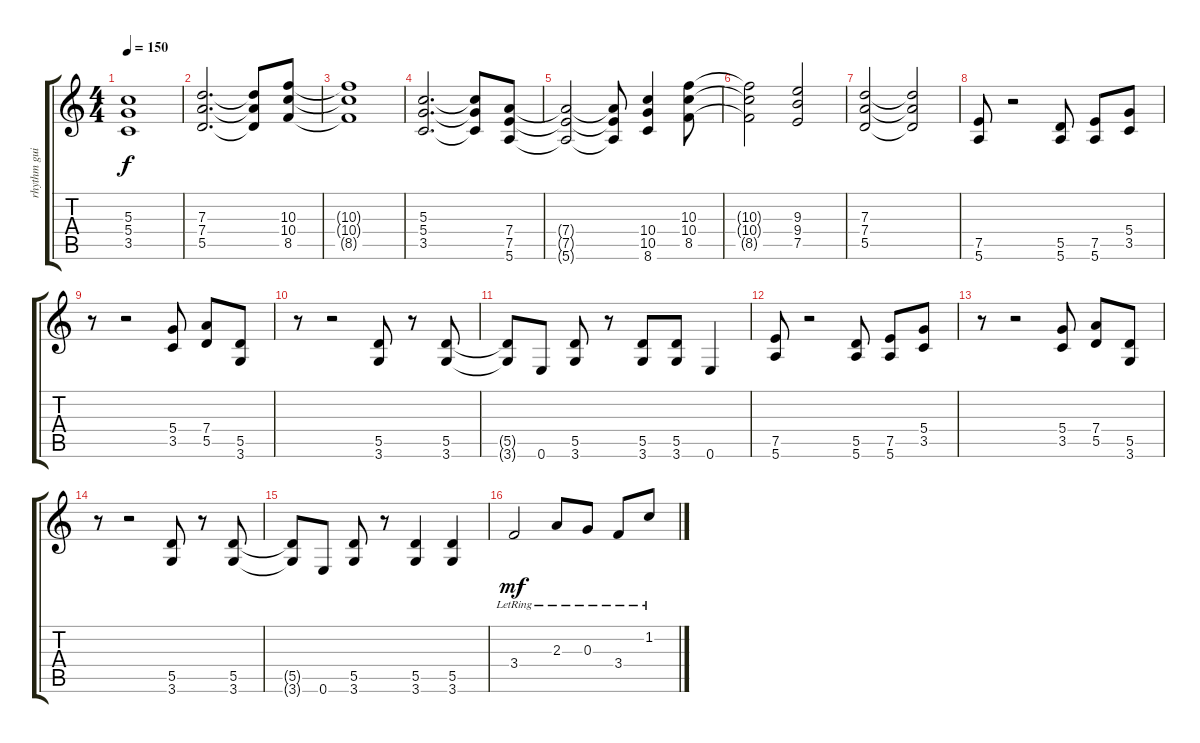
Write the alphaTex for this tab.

\track ("rhythm guitar" "rhythm gui") {instrument overdrivenguitar}
\staff {score tabs}
\tuning (E4 B3 G3 D3 A2 E2) {hide}
\ts (4 4)
\tempo 150
\clef g2
\ks c
(5.3{t} 5.4{t} 3.5{t}).1{dy f} |
(7.3 7.4 5.5).2{d} (7.3{t} 7.4{t} 5.5{t}).8 (10.3 10.4 8.5).8 |
(10.3{t} 10.4{t} 8.5{t}).1 |
(5.3 5.4 3.5).2{d} (5.3{t} 5.4{t} 3.5{t}).8 (7.4 7.5 5.6).8 |
(7.4{t} 7.5{t} 5.6{t}).2 (7.4{t} 7.5{t} 5.6{t}).8 (10.4 10.5 8.6).4 (10.3 10.4 8.5).8 |
(10.3{t} 10.4{t} 8.5{t}).2 (9.3 9.4 7.5).2 |
(7.3 7.4 5.5).2 (7.3{t} 7.4{t} 5.5{t}).2 |
(7.5 5.6).8 r.2 (5.5 5.6).8 (7.5 5.6).8 (5.4 3.5).8 |
r.8 r.2 (5.4 3.5).8 (7.4 5.5).8 (5.5 3.6).8 |
r.8 r.2 (5.5 3.6).8 r.8 (5.5 3.6).8 |
(5.5{t} 3.6{t}).8 0.6.8 (5.5 3.6).8 r.8 (5.5 3.6).8 (5.5 3.6).8 0.6.4 |
(7.5 5.6).8 r.2 (5.5 5.6).8 (7.5 5.6).8 (5.4 3.5).8 |
r.8 r.2 (5.4 3.5).8 (7.4 5.5).8 (5.5 3.6).8 |
r.8 r.2 (5.5 3.6).8 r.8 (5.5 3.6).8 |
(5.5{t} 3.6{t}).8 0.6.8 (5.5 3.6).8 r.8 (5.5 3.6).4 (5.5 3.6).4 |
3.4{lr}.2{dy mf} 2.3{lr}.8 0.3{lr}.8 3.4{lr}.8 1.2{lr}.8
